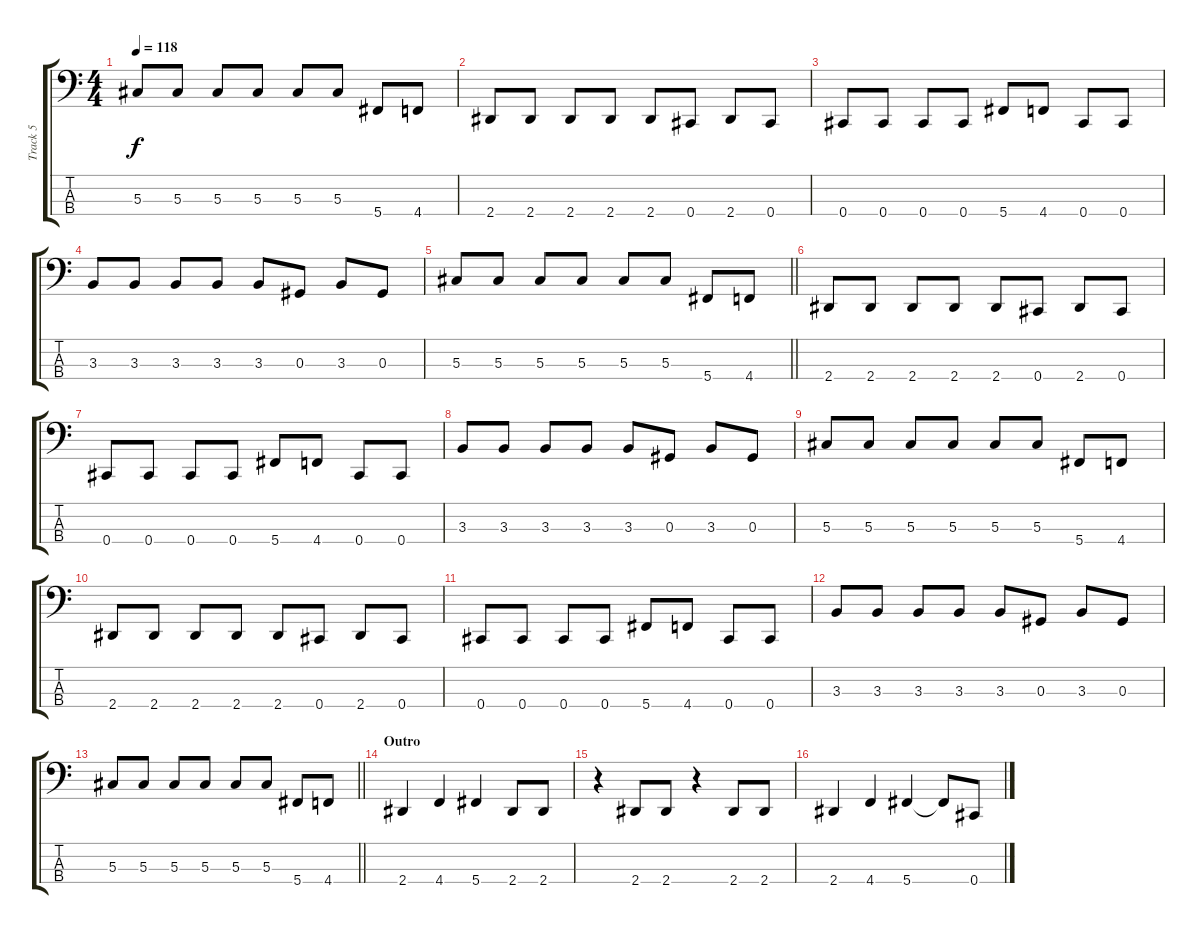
\track ("Track 5" "Track 5") {instrument electricbassfinger}
\staff {score tabs}
\tuning (Gb2 Db2 Ab1 Db1) {hide}
\ts (4 4)
\tempo 118
\clef f4
\ks c
5.3.8{dy f} 5.3.8 5.3.8 5.3.8 5.3.8 5.3.8 5.4.8 4.4.8 |
2.4.8 2.4.8 2.4.8 2.4.8 2.4.8 0.4.8 2.4.8 0.4.8 |
0.4.8 0.4.8 0.4.8 0.4.8 5.4.8 4.4.8 0.4.8 0.4.8 |
3.3.8 3.3.8 3.3.8 3.3.8 3.3.8 0.3.8 3.3.8 0.3.8 |
\barLineRight lightlight
5.3.8 5.3.8 5.3.8 5.3.8 5.3.8 5.3.8 5.4.8 4.4.8 |
2.4.8 2.4.8 2.4.8 2.4.8 2.4.8 0.4.8 2.4.8 0.4.8 |
0.4.8 0.4.8 0.4.8 0.4.8 5.4.8 4.4.8 0.4.8 0.4.8 |
3.3.8 3.3.8 3.3.8 3.3.8 3.3.8 0.3.8 3.3.8 0.3.8 |
5.3.8 5.3.8 5.3.8 5.3.8 5.3.8 5.3.8 5.4.8 4.4.8 |
2.4.8 2.4.8 2.4.8 2.4.8 2.4.8 0.4.8 2.4.8 0.4.8 |
0.4.8 0.4.8 0.4.8 0.4.8 5.4.8 4.4.8 0.4.8 0.4.8 |
3.3.8 3.3.8 3.3.8 3.3.8 3.3.8 0.3.8 3.3.8 0.3.8 |
\barLineRight lightlight
5.3.8 5.3.8 5.3.8 5.3.8 5.3.8 5.3.8 5.4.8 4.4.8 |
\section ("" "Outro")
2.4.4 4.4.4 5.4.4 2.4.8 2.4.8 |
r.4 2.4.8 2.4.8 r.4 2.4.8 2.4.8 |
2.4.4 4.4.4 5.4.4 5.4{t}.8 0.4.8
